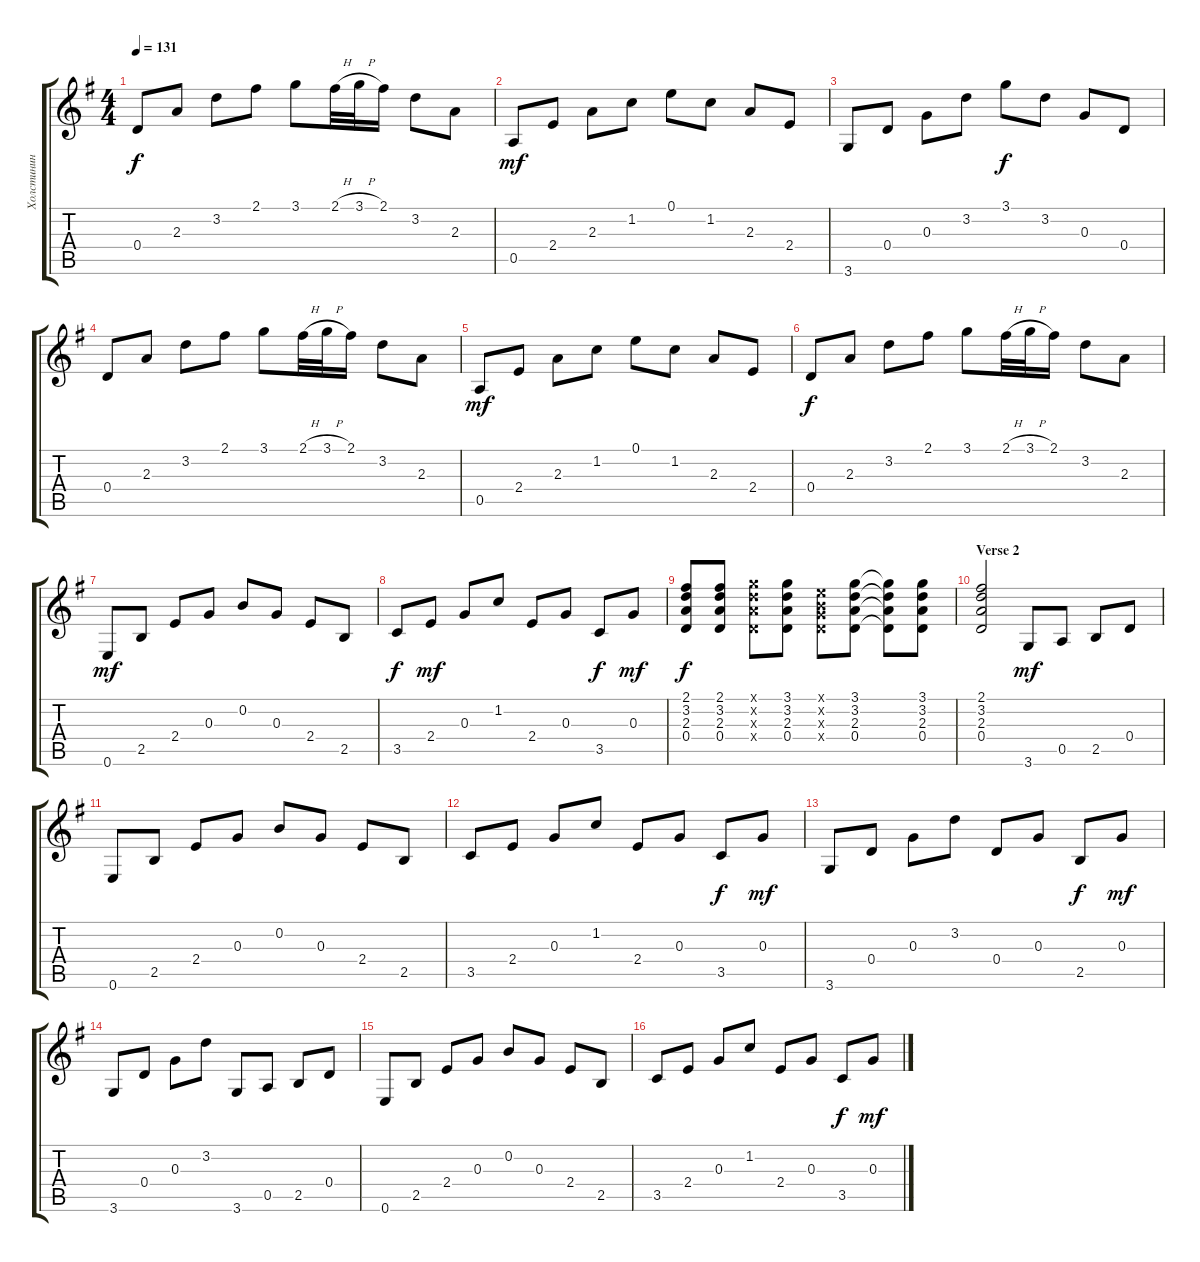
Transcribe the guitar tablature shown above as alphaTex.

\track ("Холстинин" "Холстинин") {instrument acousticguitarsteel}
\staff {score tabs}
\tuning (E4 B3 G3 D3 A2 E2) {hide}
\ts (4 4)
\tempo 131
\clef g2
\ks g
0.4.8{dy f} 2.3.8 3.2.8 2.1.8 3.1.8 2.1{h}.32 3.1{h}.32 2.1.16 3.2.8 2.3.8 |
0.5.8{dy mf} 2.4.8 2.3.8 1.2.8 0.1.8 1.2.8 2.3.8 2.4.8 |
3.6.8 0.4.8 0.3.8 3.2.8 3.1.8{dy f} 3.2.8 0.3.8 0.4.8 |
0.4.8 2.3.8 3.2.8 2.1.8 3.1.8 2.1{h}.32 3.1{h}.32 2.1.16 3.2.8 2.3.8 |
0.5.8{dy mf} 2.4.8 2.3.8 1.2.8 0.1.8 1.2.8 2.3.8 2.4.8 |
0.4.8{dy f} 2.3.8 3.2.8 2.1.8 3.1.8 2.1{h}.32 3.1{h}.32 2.1.16 3.2.8 2.3.8 |
0.6.8{dy mf} 2.5.8 2.4.8 0.3.8 0.2.8 0.3.8 2.4.8 2.5.8 |
3.5.8{dy f} 2.4.8{dy mf} 0.3.8 1.2.8 2.4.8 0.3.8 3.5.8{dy f} 0.3.8{dy mf} |
(2.1 3.2 2.3 0.4).8{dy f} (2.1 3.2 2.3 0.4).8 (3.1{x} 3.2{x} 2.3{x} 0.4{x}).8 (3.1 3.2 2.3 0.4).8 (0.1{x} 0.2{x} 0.3{x} 0.4{x}).8 (3.1 3.2 2.3 0.4).8 (3.1{t} 3.2{t} 2.3{t} 0.4{t}).8 (3.1 3.2 2.3 0.4).8 |
\section ("" "Verse 2")
(2.1 3.2 2.3 0.4).2 3.6.8{dy mf} 0.5.8 2.5.8 0.4.8 |
0.6.8 2.5.8 2.4.8 0.3.8 0.2.8 0.3.8 2.4.8 2.5.8 |
3.5.8 2.4.8 0.3.8 1.2.8 2.4.8 0.3.8 3.5.8{dy f} 0.3.8{dy mf} |
3.6.8 0.4.8 0.3.8 3.2.8 0.4.8 0.3.8 2.5.8{dy f} 0.3.8{dy mf} |
3.6.8 0.4.8 0.3.8 3.2.8 3.6.8 0.5.8 2.5.8 0.4.8 |
0.6.8 2.5.8 2.4.8 0.3.8 0.2.8 0.3.8 2.4.8 2.5.8 |
3.5.8 2.4.8 0.3.8 1.2.8 2.4.8 0.3.8 3.5.8{dy f} 0.3.8{dy mf}
